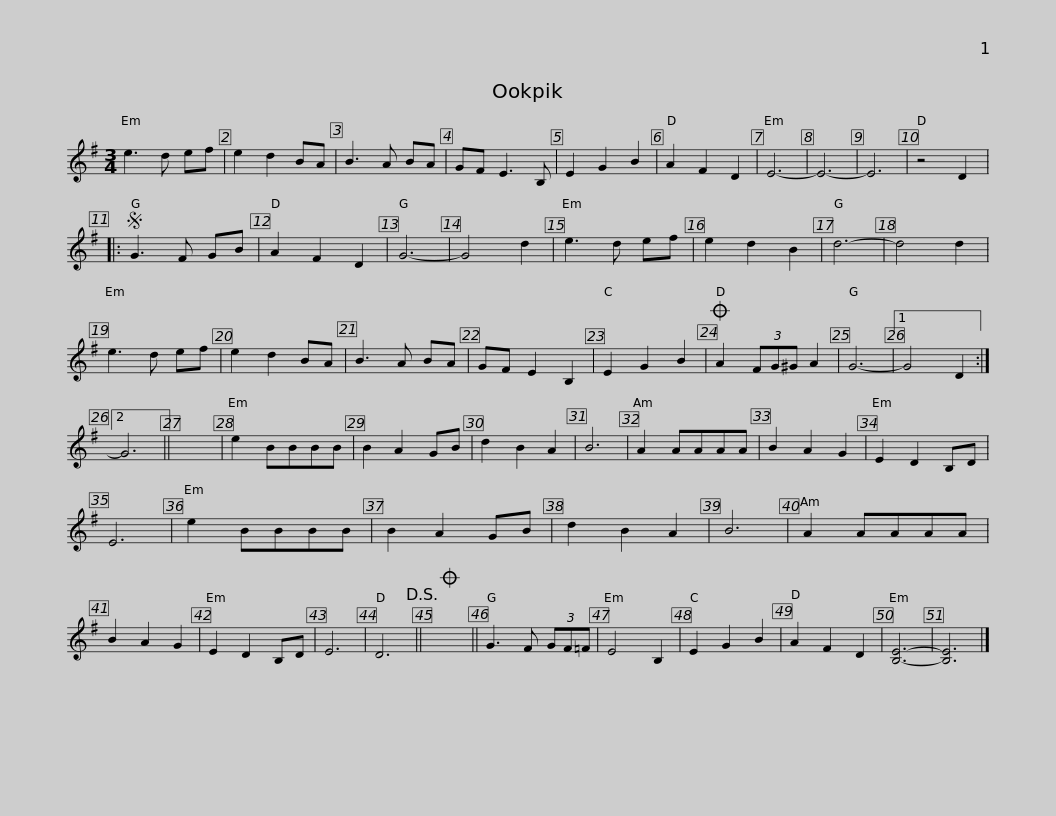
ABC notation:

X:1
L:1/8
M:3/4
I:linebreak $
K:Emin
V:1 treble
V:1
 e3 d ef | e2 d2 BA | B3 A BA | GF E3 B, | E2 G2 B2 | %5
 A2 F2 D2 | E6- | E6- | E6 | z4 D2 |: %10
S G3 F GB |$ A2 F2 D2 | G6- | G4 d2 | e3 d ef | %15
 e2 d2 B2 | d6- | d4 d2 | e3 d ef | e2 d2 BA | %20
 B3 A BA | GF E2 B,2 | E2 G2 B2 |$O A2 (3FG^G A2 | G6- |1 %25
 G4 D2 :|2 G6 || x6 | e2 BBBB | B2 A2 GB | %30
 d2 B2 A2 | B6 | A2 AAAA | B2 A2 G2 | E2 D2 B,D |$ %35
 E6 | e2 BBBB | B2 A2 GB | d2 B2 A2 | B6 | %40
 A2 AAAA | B2 A2 G2 | E2 D2 B,D | E6 | D6!D.S.! || %45
O x6 || G3 F (3GF=F |$ E4 B,2 | E2 G2 B2 | A2 F2 D2 | %50
 [B,E]6- | [B,E]6 |] %52
